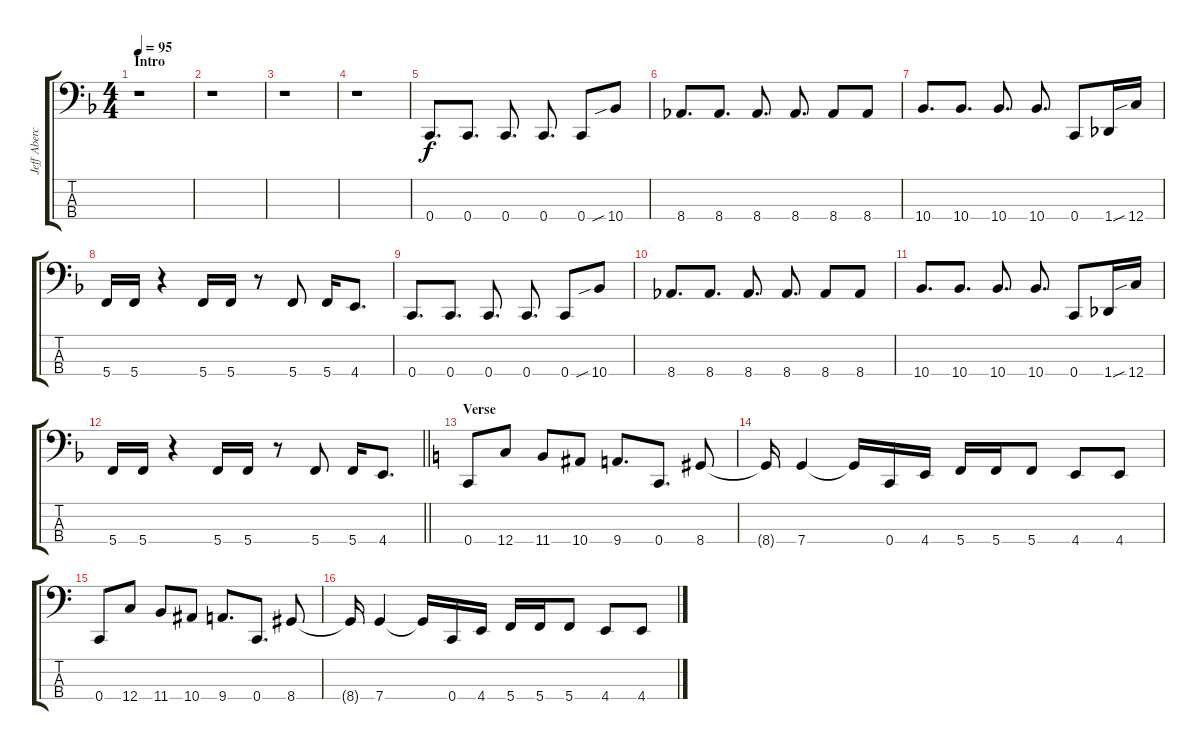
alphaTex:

\track ("Jeff Abercrombie (Bass)" "Jeff Aberc") {instrument electricbassfinger}
\staff {score tabs}
\tuning (F2 C2 G1 C1) {hide}
\ts (4 4)
\section ("" "Intro")
\tempo 95
\clef f4
\ks f
r.1{dy f instrument electricbassfinger} |
r.1 |
r.1 |
r.1 |
0.4.8{d} 0.4.8{d} 0.4.8{d} 0.4.8{d} 0.4.8 10.4{sib}.8 |
8.4.8{d} 8.4.8{d} 8.4.8{d} 8.4.8{d} 8.4.8 8.4.8 |
10.4.8{d} 10.4.8{d} 10.4.8{d} 10.4.8{d} 0.4.8 1.4.16 12.4{sib}.16 |
5.4.16 5.4.16 r.4 5.4.16 5.4.16 r.8 5.4.8 5.4.16 4.4.8{d} |
0.4.8{d} 0.4.8{d} 0.4.8{d} 0.4.8{d} 0.4.8 10.4{sib}.8 |
8.4.8{d} 8.4.8{d} 8.4.8{d} 8.4.8{d} 8.4.8 8.4.8 |
10.4.8{d} 10.4.8{d} 10.4.8{d} 10.4.8{d} 0.4.8 1.4.16 12.4{sib}.16 |
\barLineRight lightlight
5.4.16 5.4.16 r.4 5.4.16 5.4.16 r.8 5.4.8 5.4.16 4.4.8{d} |
\section ("" "Verse")
\ks c
0.4.8 12.4.8 11.4.8 10.4.8 9.4.8{d} 0.4.8{d} 8.4.8 |
8.4{t}.16 7.4.4 7.4{t}.16 0.4.16 4.4.16 5.4.16 5.4.16 5.4.8 4.4.8 4.4.8 |
0.4.8 12.4.8 11.4.8 10.4.8 9.4.8{d} 0.4.8{d} 8.4.8 |
8.4{t}.16 7.4.4 7.4{t}.16 0.4.16 4.4.16 5.4.16 5.4.16 5.4.8 4.4.8 4.4.8
